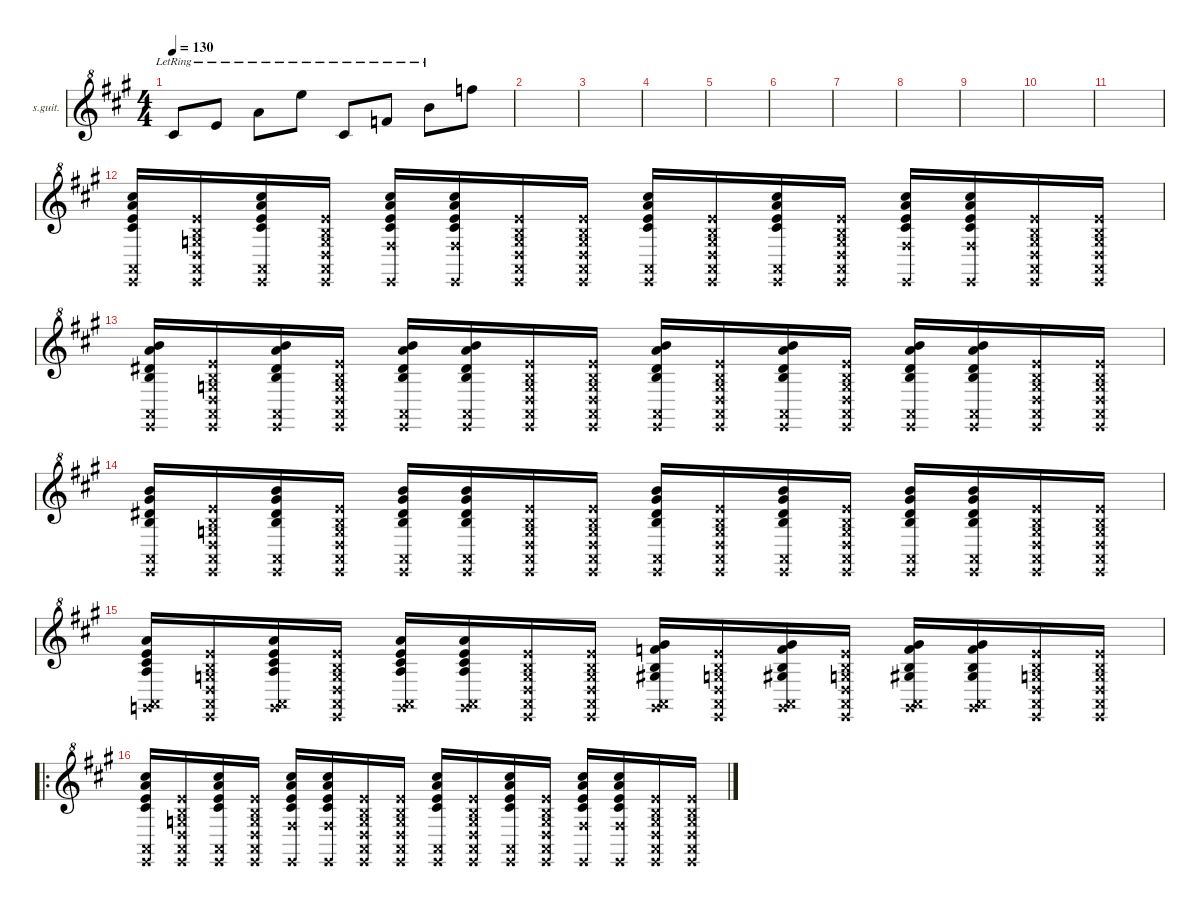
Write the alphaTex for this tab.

\defaultSystemsLayout 4
\hideDynamics
\bracketExtendMode nobrackets
\firstSystemTrackNameOrientation horizontal
\otherSystemsTrackNameOrientation horizontal
\track ("Steel Guitar" "s.guit.") {instrument acousticguitarsteel}
\staff {score}
\tuning (E4 B3 G3 D3 A2 E2)
\ts (4 4)
\tempo 130
\clef g2
\ottava 8va
\ks f#minor
11.4{lr acc #}.8{dy mf beam Up} 9.3{lr acc forcenatural}.8{beam Up} 10.2{lr acc forcenatural}.8{beam Down} 12.1{lr acc forcenatural}.8{beam Down} 11.4{lr acc #}.8{beam Up} 10.3{lr acc forcenatural}.8{beam Up} 12.2{lr acc forcenatural}.8{beam Down} 13.1{acc forcenatural}.8{beam Down} |
|
|
|
|
|
|
|
|
|
|
(9.3{acc forcenatural} 10.2{acc forcenatural} 11.4{acc #} 9.1{acc #} 0.5{x acc forcenatural} 0.6{x acc forcenatural}).16{bd 30 beam Up} (0.3{x acc forcenatural} 0.2{x acc forcenatural} 0.1{x acc forcenatural} 0.4{x acc forcenatural} 0.5{x acc forcenatural} 0.6{x acc forcenatural}).16{bu 30 beam Up} (9.3{acc forcenatural} 10.2{acc forcenatural} 11.4{acc #} 9.1{acc #} 0.5{x acc forcenatural} 0.6{x acc forcenatural}).16{bd 30 beam Up} (0.3{x acc forcenatural} 0.2{x acc forcenatural} 0.1{x acc forcenatural} 0.4{x acc forcenatural} 0.5{x acc forcenatural} 0.6{x acc forcenatural}).16{bu 30 beam Up} (9.3{acc forcenatural} 10.2{acc forcenatural} 11.4{acc #} 9.5{x acc #} 0.6{x acc forcenatural} 9.1{acc #}).16{bd 30 beam Up} (9.3{acc forcenatural} 10.2{acc forcenatural} 11.4{acc #} 9.5{x acc #} 9.1{acc #} 0.6{x acc forcenatural}).16{bu 30 beam Up} (0.3{x acc forcenatural} 0.2{x acc forcenatural} 0.1{x acc forcenatural} 0.4{x acc forcenatural} 0.5{x acc forcenatural} 0.6{x acc forcenatural}).16{bd 30 beam Up} (0.3{x acc forcenatural} 0.2{x acc forcenatural} 0.1{x acc forcenatural} 0.4{x acc forcenatural} 0.6{x acc forcenatural} 0.5{x acc forcenatural}).16{bu 30 beam Up} (9.3{acc forcenatural} 10.2{acc forcenatural} 11.4{acc #} 9.1{acc #} 0.5{x acc forcenatural} 0.6{x acc forcenatural}).16{bd 30 beam Up} (0.3{x acc forcenatural} 0.2{x acc forcenatural} 0.1{x acc forcenatural} 0.4{x acc forcenatural} 0.5{x acc forcenatural} 0.6{x acc forcenatural}).16{bu 30 beam Up} (9.3{acc forcenatural} 10.2{acc forcenatural} 11.4{acc #} 9.1{acc #} 0.5{x acc forcenatural} 0.6{x acc forcenatural}).16{bd 30 beam Up} (0.3{x acc forcenatural} 0.2{x acc forcenatural} 0.1{x acc forcenatural} 0.4{x acc forcenatural} 0.5{x acc forcenatural} 0.6{x acc forcenatural}).16{bu 30 beam Up} (9.3{acc forcenatural} 10.2{acc forcenatural} 11.4{acc #} 9.5{x acc #} 0.6{x acc forcenatural} 9.1{acc #}).16{bd 30 beam Up} (9.3{acc forcenatural} 10.2{acc forcenatural} 11.4{acc #} 9.5{x acc #} 9.1{acc #} 0.6{x acc forcenatural}).16{bu 30 beam Up} (0.3{x acc forcenatural} 0.2{x acc forcenatural} 0.1{x acc forcenatural} 0.4{x acc forcenatural} 0.5{x acc forcenatural} 0.6{x acc forcenatural}).16{bd 30 beam Up} (0.3{x acc forcenatural} 0.2{x acc forcenatural} 0.1{x acc forcenatural} 0.4{x acc forcenatural} 0.6{x acc forcenatural} 0.5{x acc forcenatural}).16{bu 30 beam Up} |
(8.3{acc #} 10.2{acc forcenatural} 9.4{acc forcenatural} 7.1{acc forcenatural} 0.5{x acc forcenatural} 0.6{x acc forcenatural}).16{bd 30 beam Up} (0.3{x acc forcenatural} 0.2{x acc forcenatural} 0.1{x acc forcenatural} 0.4{x acc forcenatural} 0.5{x acc forcenatural} 0.6{x acc forcenatural}).16{bu 30 beam Up} (8.3{acc #} 10.2{acc forcenatural} 9.4{acc forcenatural} 7.1{acc forcenatural} 0.5{x acc forcenatural} 0.6{x acc forcenatural}).16{bd 30 beam Up} (0.3{x acc forcenatural} 0.2{x acc forcenatural} 0.1{x acc forcenatural} 0.4{x acc forcenatural} 0.5{x acc forcenatural} 0.6{x acc forcenatural}).16{bu 30 beam Up} (8.3{acc #} 10.2{acc forcenatural} 9.4{acc forcenatural} 7.1{acc forcenatural} 0.5{x acc forcenatural} 0.6{x acc forcenatural}).16{bd 30 beam Up} (8.3{acc #} 10.2{acc forcenatural} 9.4{acc forcenatural} 7.1{acc forcenatural} 0.5{x acc forcenatural} 0.6{x acc forcenatural}).16{bu 30 beam Up} (0.3{x acc forcenatural} 0.2{x acc forcenatural} 0.1{x acc forcenatural} 0.4{x acc forcenatural} 0.5{x acc forcenatural} 0.6{x acc forcenatural}).16{bd 30 beam Up} (0.3{x acc forcenatural} 0.2{x acc forcenatural} 0.1{x acc forcenatural} 0.4{x acc forcenatural} 0.6{x acc forcenatural} 0.5{x acc forcenatural}).16{bu 30 beam Up} (8.3{acc #} 10.2{acc forcenatural} 9.4{acc forcenatural} 7.1{acc forcenatural} 0.5{x acc forcenatural} 0.6{x acc forcenatural}).16{bd 30 beam Up} (0.3{x acc forcenatural} 0.2{x acc forcenatural} 0.1{x acc forcenatural} 0.4{x acc forcenatural} 0.5{x acc forcenatural} 0.6{x acc forcenatural}).16{bu 30 beam Up} (8.3{acc #} 10.2{acc forcenatural} 9.4{acc forcenatural} 7.1{acc forcenatural} 0.5{x acc forcenatural} 0.6{x acc forcenatural}).16{bd 30 beam Up} (0.3{x acc forcenatural} 0.2{x acc forcenatural} 0.1{x acc forcenatural} 0.4{x acc forcenatural} 0.5{x acc forcenatural} 0.6{x acc forcenatural}).16{bu 30 beam Up} (8.3{acc #} 10.2{acc forcenatural} 9.4{acc forcenatural} 7.1{acc forcenatural} 0.5{x acc forcenatural} 0.6{x acc forcenatural}).16{bd 30 beam Up} (8.3{acc #} 10.2{acc forcenatural} 9.4{acc forcenatural} 7.1{acc forcenatural} 0.5{x acc forcenatural} 0.6{x acc forcenatural}).16{bu 30 beam Up} (0.3{x acc forcenatural} 0.2{x acc forcenatural} 0.1{x acc forcenatural} 0.4{x acc forcenatural} 0.5{x acc forcenatural} 0.6{x acc forcenatural}).16{bd 30 beam Up} (0.3{x acc forcenatural} 0.2{x acc forcenatural} 0.1{x acc forcenatural} 0.4{x acc forcenatural} 0.6{x acc forcenatural} 0.5{x acc forcenatural}).16{bu 30 beam Up} |
(8.3{acc #} 9.2{acc #} 9.4{acc forcenatural} 7.1{acc forcenatural} 0.5{x acc forcenatural} 0.6{x acc forcenatural}).16{bd 30 beam Up} (0.3{x acc forcenatural} 0.2{x acc forcenatural} 0.1{x acc forcenatural} 0.4{x acc forcenatural} 0.5{x acc forcenatural} 0.6{x acc forcenatural}).16{bu 30 beam Up} (8.3{acc #} 9.2{acc #} 9.4{acc forcenatural} 7.1{acc forcenatural} 0.5{x acc forcenatural} 0.6{x acc forcenatural}).16{bd 30 beam Up} (0.3{x acc forcenatural} 0.2{x acc forcenatural} 0.1{x acc forcenatural} 0.4{x acc forcenatural} 0.5{x acc forcenatural} 0.6{x acc forcenatural}).16{bu 30 beam Up} (8.3{acc #} 9.2{acc #} 9.4{acc forcenatural} 7.1{acc forcenatural} 0.5{x acc forcenatural} 0.6{x acc forcenatural}).16{bd 30 beam Up} (8.3{acc #} 9.2{acc #} 9.4{acc forcenatural} 7.1{acc forcenatural} 0.5{x acc forcenatural} 0.6{x acc forcenatural}).16{bu 30 beam Up} (0.3{x acc forcenatural} 0.2{x acc forcenatural} 0.1{x acc forcenatural} 0.4{x acc forcenatural} 0.5{x acc forcenatural} 0.6{x acc forcenatural}).16{bd 30 beam Up} (0.3{x acc forcenatural} 0.2{x acc forcenatural} 0.1{x acc forcenatural} 0.4{x acc forcenatural} 0.6{x acc forcenatural} 0.5{x acc forcenatural}).16{bu 30 beam Up} (8.3{acc #} 9.2{acc #} 9.4{acc forcenatural} 7.1{acc forcenatural} 0.5{x acc forcenatural} 0.6{x acc forcenatural}).16{bd 30 beam Up} (0.3{x acc forcenatural} 0.2{x acc forcenatural} 0.1{x acc forcenatural} 0.4{x acc forcenatural} 0.5{x acc forcenatural} 0.6{x acc forcenatural}).16{bu 30 beam Up} (8.3{acc #} 9.2{acc #} 9.4{acc forcenatural} 7.1{acc forcenatural} 0.5{x acc forcenatural} 0.6{x acc forcenatural}).16{bd 30 beam Up} (0.3{x acc forcenatural} 0.2{x acc forcenatural} 0.1{x acc forcenatural} 0.4{x acc forcenatural} 0.5{x acc forcenatural} 0.6{x acc forcenatural}).16{bu 30 beam Up} (8.3{acc #} 9.2{acc #} 9.4{acc forcenatural} 7.1{acc forcenatural} 0.5{x acc forcenatural} 0.6{x acc forcenatural}).16{bd 30 beam Up} (8.3{acc #} 9.2{acc #} 9.4{acc forcenatural} 7.1{acc forcenatural} 0.5{x acc forcenatural} 0.6{x acc forcenatural}).16{bu 30 beam Up} (0.3{x acc forcenatural} 0.2{x acc forcenatural} 0.1{x acc forcenatural} 0.4{x acc forcenatural} 0.5{x acc forcenatural} 0.6{x acc forcenatural}).16{bd 30 beam Up} (0.3{x acc forcenatural} 0.2{x acc forcenatural} 0.1{x acc forcenatural} 0.4{x acc forcenatural} 0.6{x acc forcenatural} 0.5{x acc forcenatural}).16{bu 30 beam Up} |
(6.3{acc #} 5.2{acc forcenatural} 7.4{acc forcenatural} 5.1{acc forcenatural} 3.6{x acc forcenatural} 0.5{x acc forcenatural}).16{bd 30 beam Up} (0.3{x acc forcenatural} 0.2{x acc forcenatural} 0.1{x acc forcenatural} 0.4{x acc forcenatural} 0.5{x acc forcenatural} 0.6{x acc forcenatural}).16{bu 30 beam Up} (6.3{acc #} 5.2{acc forcenatural} 7.4{acc forcenatural} 5.1{acc forcenatural} 3.6{x acc forcenatural} 0.5{x acc forcenatural}).16{bd 30 beam Up} (0.3{x acc forcenatural} 0.2{x acc forcenatural} 0.1{x acc forcenatural} 0.4{x acc forcenatural} 0.5{x acc forcenatural} 0.6{x acc forcenatural}).16{bu 30 beam Up} (6.3{acc #} 5.2{acc forcenatural} 7.4{acc forcenatural} 5.1{acc forcenatural} 3.6{x acc forcenatural} 0.5{x acc forcenatural}).16{bd 30 beam Up} (6.3{acc #} 5.2{acc forcenatural} 7.4{acc forcenatural} 5.1{acc forcenatural} 3.6{x acc forcenatural} 0.5{x acc forcenatural}).16{bu 30 beam Up} (0.3{x acc forcenatural} 0.2{x acc forcenatural} 0.1{x acc forcenatural} 0.4{x acc forcenatural} 0.5{x acc forcenatural} 0.6{x acc forcenatural}).16{bd 30 beam Up} (0.3{x acc forcenatural} 0.2{x acc forcenatural} 0.1{x acc forcenatural} 0.4{x acc forcenatural} 0.6{x acc forcenatural} 0.5{x acc forcenatural}).16{bu 30 beam Up} (4.3{acc forcenatural} 6.2{acc forcenatural} 6.4{acc #} 4.1{acc #} 3.6{x acc forcenatural} 0.5{x acc forcenatural}).16{bd 30 beam Up} (0.3{x acc forcenatural} 0.2{x acc forcenatural} 0.1{x acc forcenatural} 0.4{x acc forcenatural} 0.5{x acc forcenatural} 0.6{x acc forcenatural}).16{bu 30 beam Up} (4.3{acc forcenatural} 6.2{acc forcenatural} 6.4{acc #} 4.1{acc #} 3.6{x acc forcenatural} 0.5{x acc forcenatural}).16{bd 30 beam Up} (0.3{x acc forcenatural} 0.2{x acc forcenatural} 0.1{x acc forcenatural} 0.4{x acc forcenatural} 0.5{x acc forcenatural} 0.6{x acc forcenatural}).16{bu 30 beam Up} (4.3{acc forcenatural} 6.2{acc forcenatural} 6.4{acc #} 4.1{acc #} 3.6{x acc forcenatural} 0.5{x acc forcenatural}).16{bd 30 beam Up} (4.3{acc forcenatural} 6.2{acc forcenatural} 6.4{acc #} 4.1{acc #} 3.6{x acc forcenatural} 0.5{x acc forcenatural}).16{bu 30 beam Up} (0.3{x acc forcenatural} 0.2{x acc forcenatural} 0.1{x acc forcenatural} 0.4{x acc forcenatural} 0.5{x acc forcenatural} 0.6{x acc forcenatural}).16{bd 30 beam Up} (0.3{x acc forcenatural} 0.2{x acc forcenatural} 0.1{x acc forcenatural} 0.4{x acc forcenatural} 0.6{x acc forcenatural} 0.5{x acc forcenatural}).16{bu 30 beam Up} |
\ro
(9.3{acc forcenatural} 10.2{acc forcenatural} 11.4{acc #} 9.1{acc #} 0.5{x acc forcenatural} 0.6{x acc forcenatural}).16{bd 30 beam Up} (0.3{x acc forcenatural} 0.2{x acc forcenatural} 0.1{x acc forcenatural} 0.4{x acc forcenatural} 0.5{x acc forcenatural} 0.6{x acc forcenatural}).16{bu 30 beam Up} (9.3{acc forcenatural} 10.2{acc forcenatural} 11.4{acc #} 9.1{acc #} 0.5{x acc forcenatural} 0.6{x acc forcenatural}).16{bd 30 beam Up} (0.3{x acc forcenatural} 0.2{x acc forcenatural} 0.1{x acc forcenatural} 0.4{x acc forcenatural} 0.5{x acc forcenatural} 0.6{x acc forcenatural}).16{bu 30 beam Up} (9.3{acc forcenatural} 10.2{acc forcenatural} 11.4{acc #} 9.5{x acc #} 0.6{x acc forcenatural} 9.1{acc #}).16{bd 30 beam Up} (9.3{acc forcenatural} 10.2{acc forcenatural} 11.4{acc #} 9.5{x acc #} 9.1{acc #} 0.6{x acc forcenatural}).16{bu 30 beam Up} (0.3{x acc forcenatural} 0.2{x acc forcenatural} 0.1{x acc forcenatural} 0.4{x acc forcenatural} 0.5{x acc forcenatural} 0.6{x acc forcenatural}).16{bd 30 beam Up} (0.3{x acc forcenatural} 0.2{x acc forcenatural} 0.1{x acc forcenatural} 0.4{x acc forcenatural} 0.6{x acc forcenatural} 0.5{x acc forcenatural}).16{bu 30 beam Up} (9.3{acc forcenatural} 10.2{acc forcenatural} 11.4{acc #} 9.1{acc #} 0.5{x acc forcenatural} 0.6{x acc forcenatural}).16{bd 30 beam Up} (0.3{x acc forcenatural} 0.2{x acc forcenatural} 0.1{x acc forcenatural} 0.4{x acc forcenatural} 0.5{x acc forcenatural} 0.6{x acc forcenatural}).16{bu 30 beam Up} (9.3{acc forcenatural} 10.2{acc forcenatural} 11.4{acc #} 9.1{acc #} 0.5{x acc forcenatural} 0.6{x acc forcenatural}).16{bd 30 beam Up} (0.3{x acc forcenatural} 0.2{x acc forcenatural} 0.1{x acc forcenatural} 0.4{x acc forcenatural} 0.5{x acc forcenatural} 0.6{x acc forcenatural}).16{bu 30 beam Up} (9.3{acc forcenatural} 10.2{acc forcenatural} 11.4{acc #} 9.5{x acc #} 0.6{x acc forcenatural} 9.1{acc #}).16{bd 30 beam Up} (9.3{acc forcenatural} 10.2{acc forcenatural} 11.4{acc #} 9.5{x acc #} 9.1{acc #} 0.6{x acc forcenatural}).16{bu 30 beam Up} (0.3{x acc forcenatural} 0.2{x acc forcenatural} 0.1{x acc forcenatural} 0.4{x acc forcenatural} 0.5{x acc forcenatural} 0.6{x acc forcenatural}).16{bd 30 beam Up} (0.3{x acc forcenatural} 0.2{x acc forcenatural} 0.1{x acc forcenatural} 0.4{x acc forcenatural} 0.6{x acc forcenatural} 0.5{x acc forcenatural}).16{bu 30 beam Up}
